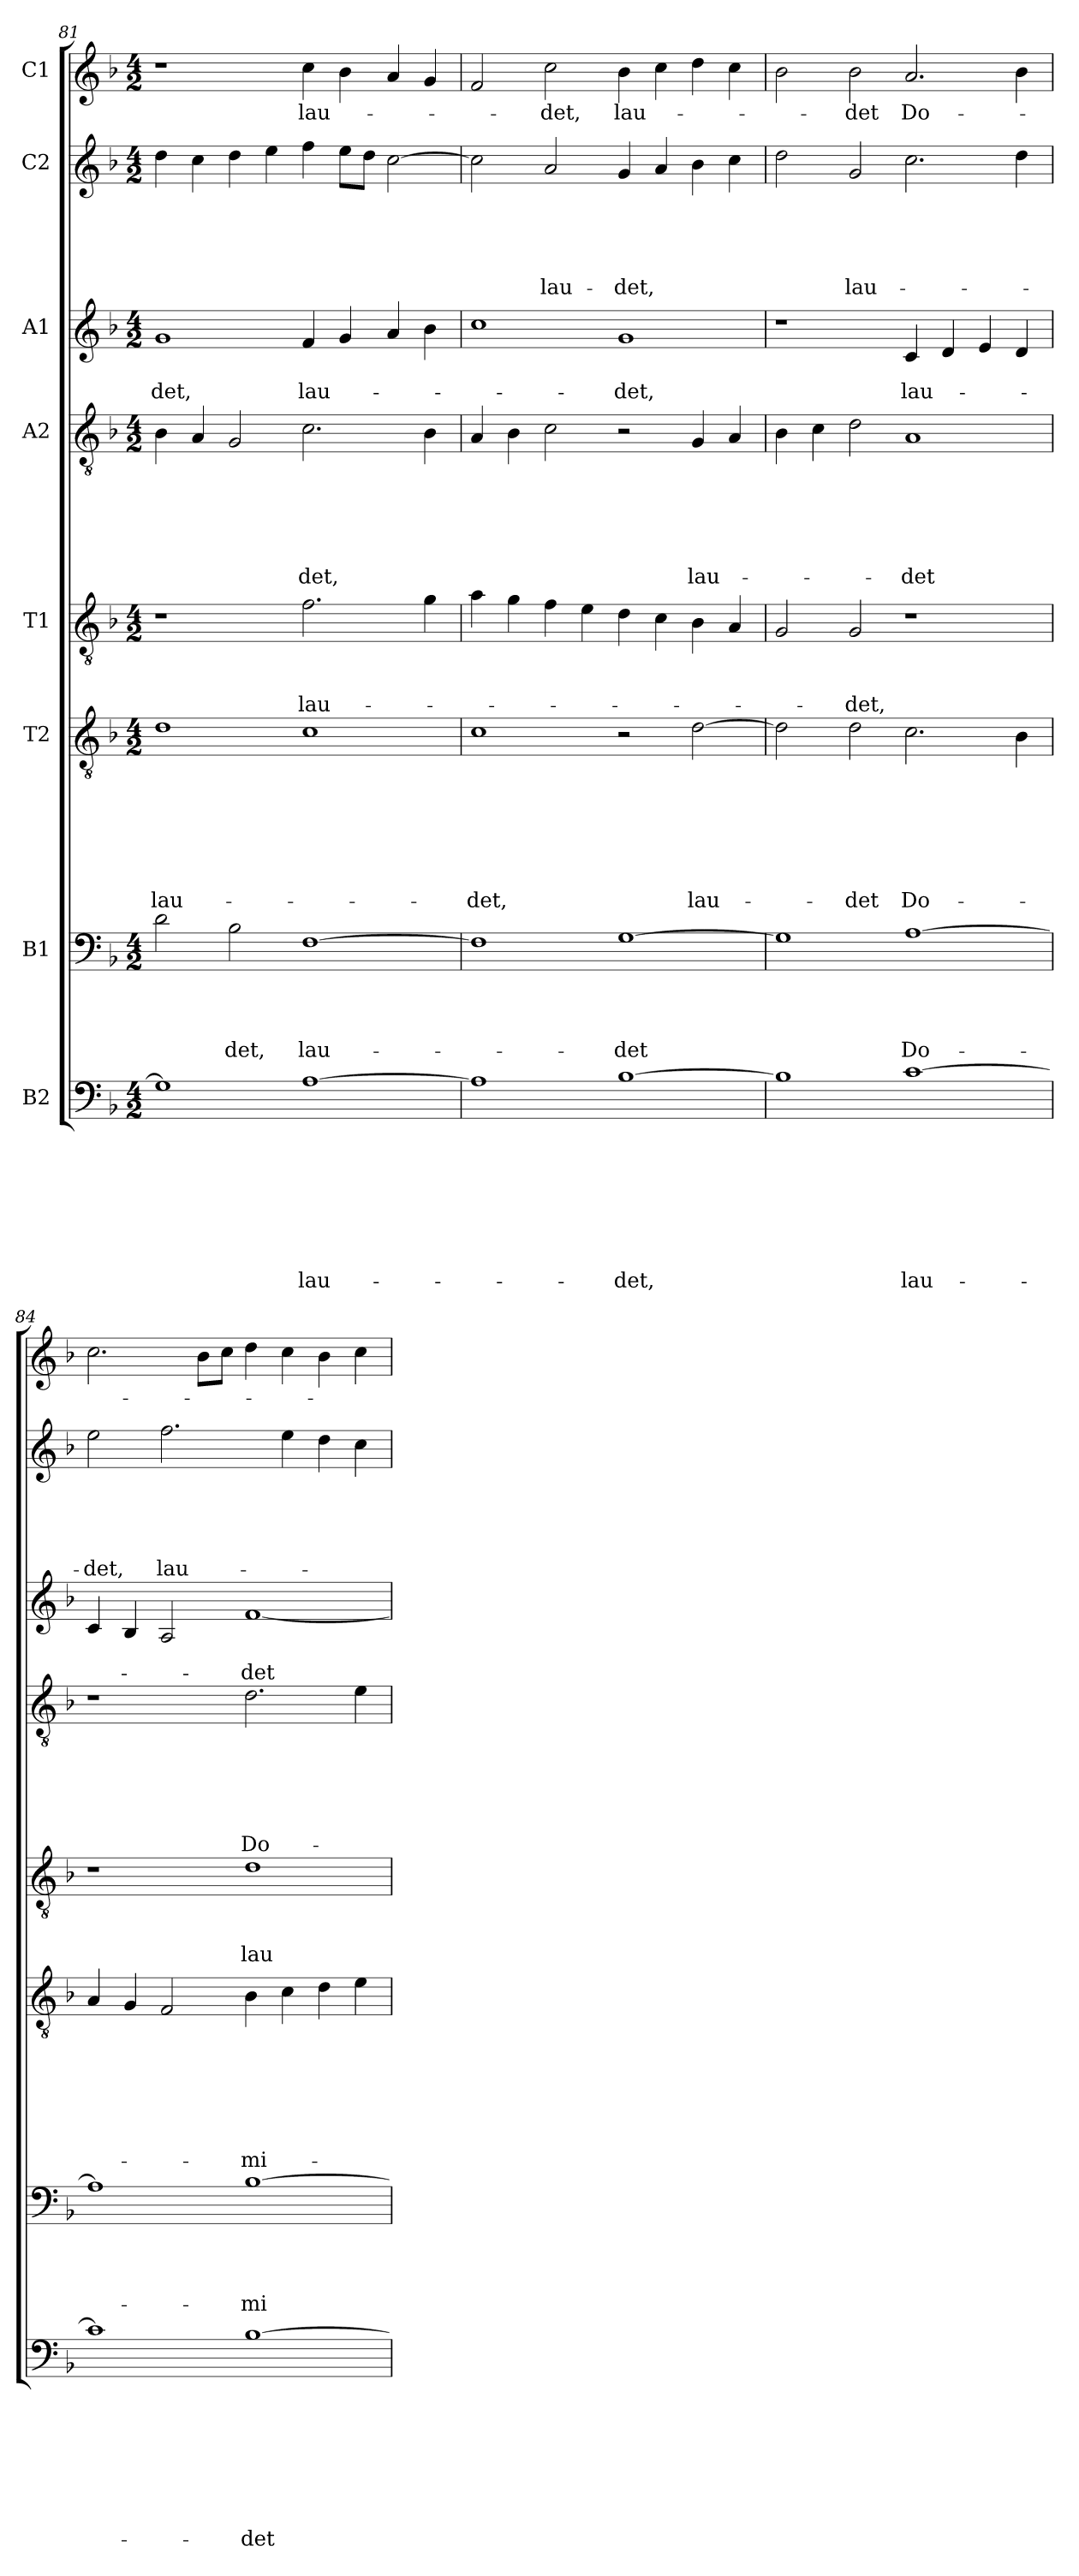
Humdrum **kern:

**kern	**text	**text	**text	**text	**text	**text	**text	**text	**kern	**text	**text	**text	**text	**kern	**text	**text	**text	**text	**text	**text	**text	**kern	**text	**text	**text	**kern	**text	**text	**text	**text	**text	**text	**kern	**text	**text	**kern	**text	**text	**text	**text	**text	**kern	**text
*part8	*part8	*part8	*part8	*part8	*part8	*part8	*part8	*part8	*part7	*part7	*part7	*part7	*part7	*part6	*part6	*part6	*part6	*part6	*part6	*part6	*part6	*part5	*part5	*part5	*part5	*part4	*part4	*part4	*part4	*part4	*part4	*part4	*part3	*part3	*part3	*part2	*part2	*part2	*part2	*part2	*part2	*part1	*part1
*staff8	*staff8	*staff8	*staff8	*staff8	*staff8	*staff8	*staff8	*staff8	*staff7	*staff7	*staff7	*staff7	*staff7	*staff6	*staff6	*staff6	*staff6	*staff6	*staff6	*staff6	*staff6	*staff5	*staff5	*staff5	*staff5	*staff4	*staff4	*staff4	*staff4	*staff4	*staff4	*staff4	*staff3	*staff3	*staff3	*staff2	*staff2	*staff2	*staff2	*staff2	*staff2	*staff1	*staff1
*I"B2	*	*	*	*	*	*	*	*	*I"B1	*	*	*	*	*I"T2	*	*	*	*	*	*	*	*I"T1	*	*	*	*I"A2	*	*	*	*	*	*	*I"A1	*	*	*I"C2	*	*	*	*	*	*I"C1	*
*clefF4	*	*	*	*	*	*	*	*	*clefF4	*	*	*	*	*clefGv2	*	*	*	*	*	*	*	*clefGv2	*	*	*	*clefGv2	*	*	*	*	*	*	*clefG2	*	*	*clefG2	*	*	*	*	*	*clefG2	*
*k[b-]	*	*	*	*	*	*	*	*	*k[b-]	*	*	*	*	*k[b-]	*	*	*	*	*	*	*	*k[b-]	*	*	*	*k[b-]	*	*	*	*	*	*	*k[b-]	*	*	*k[b-]	*	*	*	*	*	*k[b-]	*
*d:	*	*	*	*	*	*	*	*	*d:	*	*	*	*	*d:	*	*	*	*	*	*	*	*d:	*	*	*	*d:	*	*	*	*	*	*	*d:	*	*	*d:	*	*	*	*	*	*d:	*
*M4/2	*	*	*	*	*	*	*	*	*M4/2	*	*	*	*	*M4/2	*	*	*	*	*	*	*	*M4/2	*	*	*	*M4/2	*	*	*	*	*	*	*M4/2	*	*	*M4/2	*	*	*	*	*	*M4/2	*
=81	=81	=81	=81	=81	=81	=81	=81	=81	=81	=81	=81	=81	=81	=81	=81	=81	=81	=81	=81	=81	=81	=81	=81	=81	=81	=81	=81	=81	=81	=81	=81	=81	=81	=81	=81	=81	=81	=81	=81	=81	=81	=81	=81
!	!	!	!	!	!	!	!	!	!	!	!	!	!	!	!	!	!	!	!	!	!LO:LY:b	!	!	!	!	!	!	!	!	!	!	!	!	!	!LO:LY:b	!	!	!	!	!	!	!	!
1G]	.	.	.	.	.	.	.	.	2d\	.	.	.	.	1d	.	.	.	.	.	.	lau-	1r	.	.	.	4B-\	.	.	.	.	.	.	1g	.	-det,	4dd\	.	.	.	.	.	1r	.
.	.	.	.	.	.	.	.	.	.	.	.	.	.	.	.	.	.	.	.	.	.	.	.	.	.	4A/	.	.	.	.	.	.	.	.	.	4cc\	.	.	.	.	.	.	.
!	!	!	!	!	!	!	!	!	!	!	!	!	!LO:LY:b	!	!	!	!	!	!	!	!	!	!	!	!	!	!	!	!	!	!	!	!	!	!	!	!	!	!	!	!	!	!
.	.	.	.	.	.	.	.	.	2B-\	.	.	.	-det,	.	.	.	.	.	.	.	.	.	.	.	.	2G/	.	.	.	.	.	.	.	.	.	4dd\	.	.	.	.	.	.	.
.	.	.	.	.	.	.	.	.	.	.	.	.	.	.	.	.	.	.	.	.	.	.	.	.	.	.	.	.	.	.	.	.	.	.	.	4ee\	.	.	.	.	.	.	.
!	!	!	!	!	!	!	!	!LO:LY:b	!	!	!	!	!LO:LY:b	!	!	!	!	!	!	!	!	!	!	!	!LO:LY:b	!	!	!	!	!	!	!LO:LY:b	!	!	!LO:LY:b	!	!	!	!	!	!	!	!LO:LY:b
[1A	.	.	.	.	.	.	.	lau-	[1F	.	.	.	lau-	1c	.	.	.	.	.	.	.	2.f\	.	.	lau-	2.c\	.	.	.	.	.	-det,	4f/	.	lau-	4ff\	.	.	.	.	.	4cc\	lau-
.	.	.	.	.	.	.	.	.	.	.	.	.	.	.	.	.	.	.	.	.	.	.	.	.	.	.	.	.	.	.	.	.	4g/	.	.	8ee\L	.	.	.	.	.	4b-\	.
.	.	.	.	.	.	.	.	.	.	.	.	.	.	.	.	.	.	.	.	.	.	.	.	.	.	.	.	.	.	.	.	.	.	.	.	8dd\J	.	.	.	.	.	.	.
.	.	.	.	.	.	.	.	.	.	.	.	.	.	.	.	.	.	.	.	.	.	.	.	.	.	.	.	.	.	.	.	.	4a/	.	.	[2cc\	.	.	.	.	.	4a/	.
.	.	.	.	.	.	.	.	.	.	.	.	.	.	.	.	.	.	.	.	.	.	4g\	.	.	.	4B-\	.	.	.	.	.	.	4b-\	.	.	.	.	.	.	.	.	4g/	.
=82	=82	=82	=82	=82	=82	=82	=82	=82	=82	=82	=82	=82	=82	=82	=82	=82	=82	=82	=82	=82	=82	=82	=82	=82	=82	=82	=82	=82	=82	=82	=82	=82	=82	=82	=82	=82	=82	=82	=82	=82	=82	=82	=82
!	!	!	!	!	!	!	!	!	!	!	!	!	!	!	!	!	!	!	!	!	!LO:LY:b	!	!	!	!	!	!	!	!	!	!	!	!	!	!	!	!	!	!	!	!	!	!
1A]	.	.	.	.	.	.	.	.	1F]	.	.	.	.	1c	.	.	.	.	.	.	-det,	4a\	.	.	.	4A/	.	.	.	.	.	.	1cc	.	.	2cc\]	.	.	.	.	.	2f/	.
.	.	.	.	.	.	.	.	.	.	.	.	.	.	.	.	.	.	.	.	.	.	4g\	.	.	.	4B-\	.	.	.	.	.	.	.	.	.	.	.	.	.	.	.	.	.
!	!	!	!	!	!	!	!	!	!	!	!	!	!	!	!	!	!	!	!	!	!	!	!	!	!	!	!	!	!	!	!	!	!	!	!	!	!	!	!	!	!LO:LY:b	!	!LO:LY:b
.	.	.	.	.	.	.	.	.	.	.	.	.	.	.	.	.	.	.	.	.	.	4f\	.	.	.	2c\	.	.	.	.	.	.	.	.	.	2a/	.	.	.	.	lau-	2cc\	-det,
.	.	.	.	.	.	.	.	.	.	.	.	.	.	.	.	.	.	.	.	.	.	4e\	.	.	.	.	.	.	.	.	.	.	.	.	.	.	.	.	.	.	.	.	.
!	!	!	!	!	!	!	!	!LO:LY:b	!	!	!	!	!LO:LY:b	!	!	!	!	!	!	!	!	!	!	!	!	!	!	!	!	!	!	!	!	!	!LO:LY:b	!	!	!	!	!	!LO:LY:b	!	!LO:LY:b
[1B-	.	.	.	.	.	.	.	-det,	[1G	.	.	.	-det	2r	.	.	.	.	.	.	.	4d\	.	.	.	2r	.	.	.	.	.	.	1g	.	-det,	4g/	.	.	.	.	-det,	4b-\	lau-
.	.	.	.	.	.	.	.	.	.	.	.	.	.	.	.	.	.	.	.	.	.	4c\	.	.	.	.	.	.	.	.	.	.	.	.	.	4a/	.	.	.	.	.	4cc\	.
!	!	!	!	!	!	!	!	!	!	!	!	!	!	!	!	!	!	!	!	!	!LO:LY:b	!	!	!	!	!	!	!	!	!	!	!LO:LY:b	!	!	!	!	!	!	!	!	!	!	!
.	.	.	.	.	.	.	.	.	.	.	.	.	.	[2d\	.	.	.	.	.	.	lau-	4B-\	.	.	.	4G/	.	.	.	.	.	lau-	.	.	.	4b-\	.	.	.	.	.	4dd\	.
.	.	.	.	.	.	.	.	.	.	.	.	.	.	.	.	.	.	.	.	.	.	4A/	.	.	.	4A/	.	.	.	.	.	.	.	.	.	4cc\	.	.	.	.	.	4cc\	.
=83	=83	=83	=83	=83	=83	=83	=83	=83	=83	=83	=83	=83	=83	=83	=83	=83	=83	=83	=83	=83	=83	=83	=83	=83	=83	=83	=83	=83	=83	=83	=83	=83	=83	=83	=83	=83	=83	=83	=83	=83	=83	=83	=83
1B-]	.	.	.	.	.	.	.	.	1G]	.	.	.	.	2d\]	.	.	.	.	.	.	.	2G/	.	.	.	4B-\	.	.	.	.	.	.	1r	.	.	2dd\	.	.	.	.	.	2b-\	.
.	.	.	.	.	.	.	.	.	.	.	.	.	.	.	.	.	.	.	.	.	.	.	.	.	.	4c\	.	.	.	.	.	.	.	.	.	.	.	.	.	.	.	.	.
!	!	!	!	!	!	!	!	!	!	!	!	!	!	!	!	!	!	!	!	!	!LO:LY:b	!	!	!	!LO:LY:b	!	!	!	!	!	!	!	!	!	!	!	!	!	!	!	!LO:LY:b	!	!LO:LY:b
.	.	.	.	.	.	.	.	.	.	.	.	.	.	2d\	.	.	.	.	.	.	-det	2G/	.	.	-det,	2d\	.	.	.	.	.	.	.	.	.	2g/	.	.	.	.	lau-	2b-\	-det
!	!	!	!	!	!	!	!	!LO:LY:b	!	!	!	!	!LO:LY:b	!	!	!	!	!	!	!	!LO:LY:b	!	!	!	!	!	!	!	!	!	!	!LO:LY:b	!	!	!LO:LY:b	!	!	!	!	!	!	!	!LO:LY:b
[1c	.	.	.	.	.	.	.	lau-	[1A	.	.	.	Do-	2.c\	.	.	.	.	.	.	Do-	1r	.	.	.	1A	.	.	.	.	.	-det	4c/	.	lau-	2.cc\	.	.	.	.	.	2.a/	Do-
.	.	.	.	.	.	.	.	.	.	.	.	.	.	.	.	.	.	.	.	.	.	.	.	.	.	.	.	.	.	.	.	.	4d/	.	.	.	.	.	.	.	.	.	.
.	.	.	.	.	.	.	.	.	.	.	.	.	.	.	.	.	.	.	.	.	.	.	.	.	.	.	.	.	.	.	.	.	4e/	.	.	.	.	.	.	.	.	.	.
.	.	.	.	.	.	.	.	.	.	.	.	.	.	4B-\	.	.	.	.	.	.	.	.	.	.	.	.	.	.	.	.	.	.	4d/	.	.	4dd\	.	.	.	.	.	4b-\	.
!!LO:LB:g=z
=84	=84	=84	=84	=84	=84	=84	=84	=84	=84	=84	=84	=84	=84	=84	=84	=84	=84	=84	=84	=84	=84	=84	=84	=84	=84	=84	=84	=84	=84	=84	=84	=84	=84	=84	=84	=84	=84	=84	=84	=84	=84	=84	=84
!	!	!	!	!	!	!	!	!	!	!	!	!	!	!	!	!	!	!	!	!	!	!	!	!	!	!	!	!	!	!	!	!	!	!	!	!	!	!	!	!	!LO:LY:b	!	!
1c]	.	.	.	.	.	.	.	.	1A]	.	.	.	.	4A/	.	.	.	.	.	.	.	1r	.	.	.	1r	.	.	.	.	.	.	4c/	.	.	2ee\	.	.	.	.	-det,	2.cc\	.
.	.	.	.	.	.	.	.	.	.	.	.	.	.	4G/	.	.	.	.	.	.	.	.	.	.	.	.	.	.	.	.	.	.	4B-/	.	.	.	.	.	.	.	.	.	.
!	!	!	!	!	!	!	!	!	!	!	!	!	!	!	!	!	!	!	!	!	!	!	!	!	!	!	!	!	!	!	!	!	!	!	!	!	!	!	!	!	!LO:LY:b	!	!
.	.	.	.	.	.	.	.	.	.	.	.	.	.	2F/	.	.	.	.	.	.	.	.	.	.	.	.	.	.	.	.	.	.	2A/	.	.	2.ff\	.	.	.	.	lau-	.	.
.	.	.	.	.	.	.	.	.	.	.	.	.	.	.	.	.	.	.	.	.	.	.	.	.	.	.	.	.	.	.	.	.	.	.	.	.	.	.	.	.	.	8b-\L	.
.	.	.	.	.	.	.	.	.	.	.	.	.	.	.	.	.	.	.	.	.	.	.	.	.	.	.	.	.	.	.	.	.	.	.	.	.	.	.	.	.	.	8cc\J	.
!	!	!	!	!	!	!	!	!LO:LY:b	!	!	!	!	!LO:LY:b	!	!	!	!	!	!	!	!LO:LY:b	!	!	!	!LO:LY:b	!	!	!	!	!	!	!LO:LY:b	!	!	!LO:LY:b	!	!	!	!	!	!	!	!
[1B-	.	.	.	.	.	.	.	-det	[1B-	.	.	.	-mi-	4B-\	.	.	.	.	.	.	-mi-	1d	.	.	lau-	2.d\	.	.	.	.	.	Do-	[1f	.	-det	.	.	.	.	.	.	4dd\	.
.	.	.	.	.	.	.	.	.	.	.	.	.	.	4c\	.	.	.	.	.	.	.	.	.	.	.	.	.	.	.	.	.	.	.	.	.	4ee\	.	.	.	.	.	4cc\	.
.	.	.	.	.	.	.	.	.	.	.	.	.	.	4d\	.	.	.	.	.	.	.	.	.	.	.	.	.	.	.	.	.	.	.	.	.	4dd\	.	.	.	.	.	4b-\	.
.	.	.	.	.	.	.	.	.	.	.	.	.	.	4e\	.	.	.	.	.	.	.	.	.	.	.	4e\	.	.	.	.	.	.	.	.	.	4cc\	.	.	.	.	.	4cc\	.
=	=	=	=	=	=	=	=	=	=	=	=	=	=	=	=	=	=	=	=	=	=	=	=	=	=	=	=	=	=	=	=	=	=	=	=	=	=	=	=	=	=	=	=
*-	*-	*-	*-	*-	*-	*-	*-	*-	*-	*-	*-	*-	*-	*-	*-	*-	*-	*-	*-	*-	*-	*-	*-	*-	*-	*-	*-	*-	*-	*-	*-	*-	*-	*-	*-	*-	*-	*-	*-	*-	*-	*-	*-
